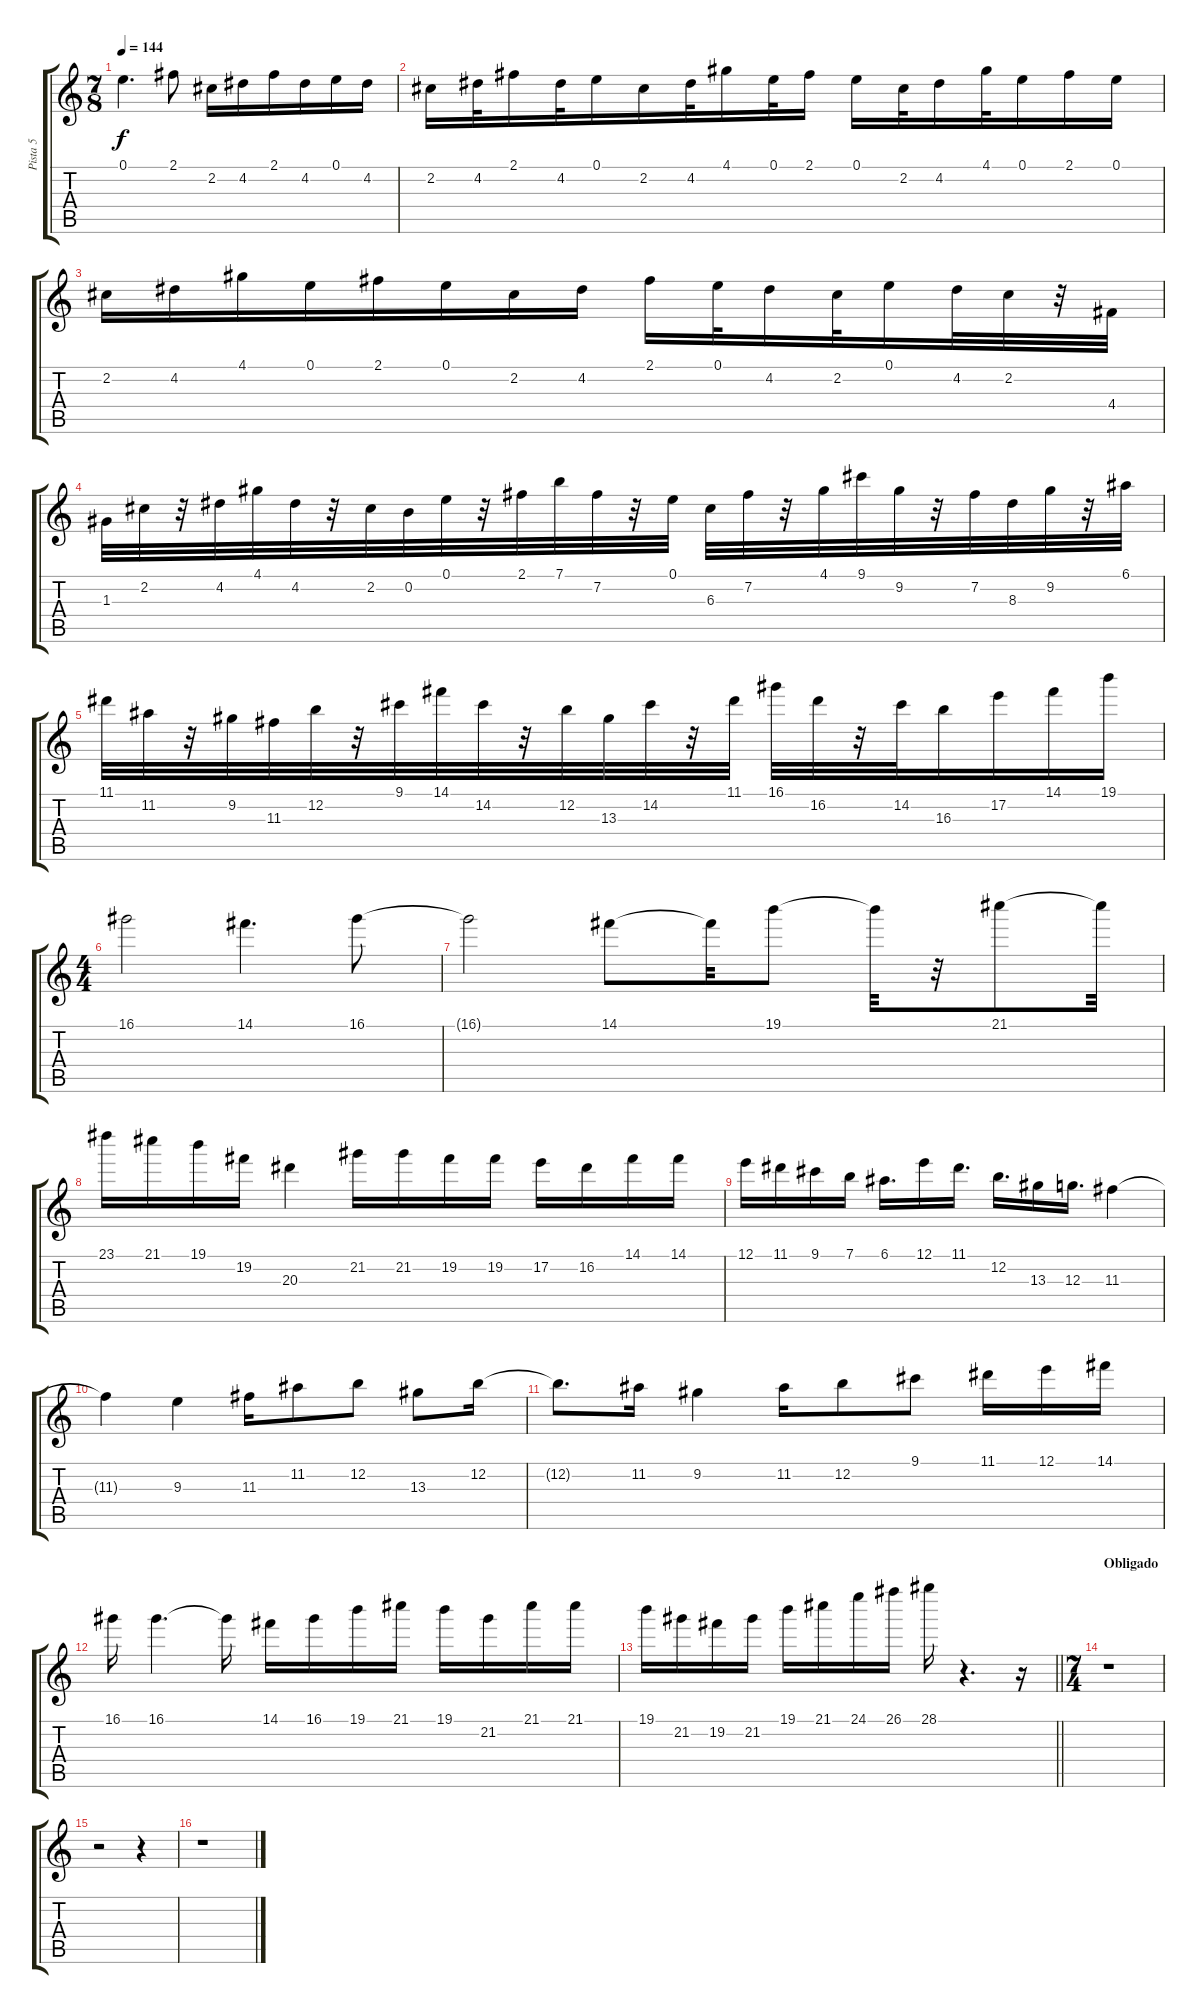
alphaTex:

\track ("Pista 5" "Pista 5") {instrument acousticguitarnylon}
\staff {score tabs}
\tuning (E4 B3 G3 D3 A2 E2) {hide}
\ts (7 8)
\tempo 144
\clef g2
\ks c
0.1.4{d dy f} 2.1.8 2.2.16 4.2.16 2.1.16 4.2.16 0.1.16 4.2.16 |
2.2.16 4.2.32 2.1.16 4.2.32 0.1.16 2.2.16 4.2.32 4.1.16 0.1.32 2.1.16 0.1.16 2.2.32 4.2.16 4.1.32 0.1.16 2.1.16 0.1.16 |
2.2.16 4.2.16 4.1.16 0.1.16 2.1.16 0.1.16 2.2.16 4.2.16 2.1.16 0.1.32 4.2.16 2.2.32 0.1.16 4.2.32 2.2.32 r.32 4.4.32 |
1.3.32 2.2.32 r.32 4.2.32 4.1.32 4.2.32 r.32 2.2.32 0.2.32 0.1.32 r.32 2.1.32 7.1.32 7.2.32 r.32 0.1.32 6.3.32 7.2.32 r.32 4.1.32 9.1.32 9.2.32 r.32 7.2.32 8.3.32 9.2.32 r.32 6.1.32 |
11.1.32 11.2.32 r.32 9.2.32 11.3.32 12.2.32 r.32 9.1.32 14.1.32 14.2.32 r.32 12.2.32 13.3.32 14.2.32 r.32 11.1.32 16.1.32 16.2.32 r.32 14.2.32 16.3.16 17.2.16 14.1.16 19.1.16 |
\ts (4 4)
16.1.2 14.1.4{d} 16.1.8 |
16.1{t}.2 14.1.8 14.1{t}.32 19.1.8 19.1{t}.32 r.32 21.1.8 21.1{t}.32 |
23.1.16 21.1.16 19.1.16 19.2.16 20.3.4 21.2.16 21.2.16 19.2.16 19.2.16 17.2.16 16.2.16 14.1.16 14.1.16 |
12.1.16 11.1.16 9.1.16 7.1.16 6.1.16{d} 12.1.16 11.1.16{d} 12.2.16{d} 13.3.16 12.3.16{d} 11.3.4 |
11.3{t}.4 9.3.4 11.3.16 11.2.8 12.2.8 13.3.8 12.2.16 |
12.2{t}.8{d} 11.2.16 9.2.4 11.2.16 12.2.8 9.1.8 11.1.16 12.1.16 14.1.16 |
16.1.16 16.1.4{d} 16.1{t}.16 14.1.16 16.1.16 19.1.16 21.1.16 19.1.16 21.2.16 21.1.16 21.1.16 |
\barLineRight lightlight
19.1.16 21.2.16 19.2.16 21.2.16 19.1.16 21.1.16 24.1.16 26.1.16 28.1.16 r.4{d} r.16 |
\ts (7 4)
\section ("" "Obligado")
r.1 |
r.2 r.4 |
r.1
